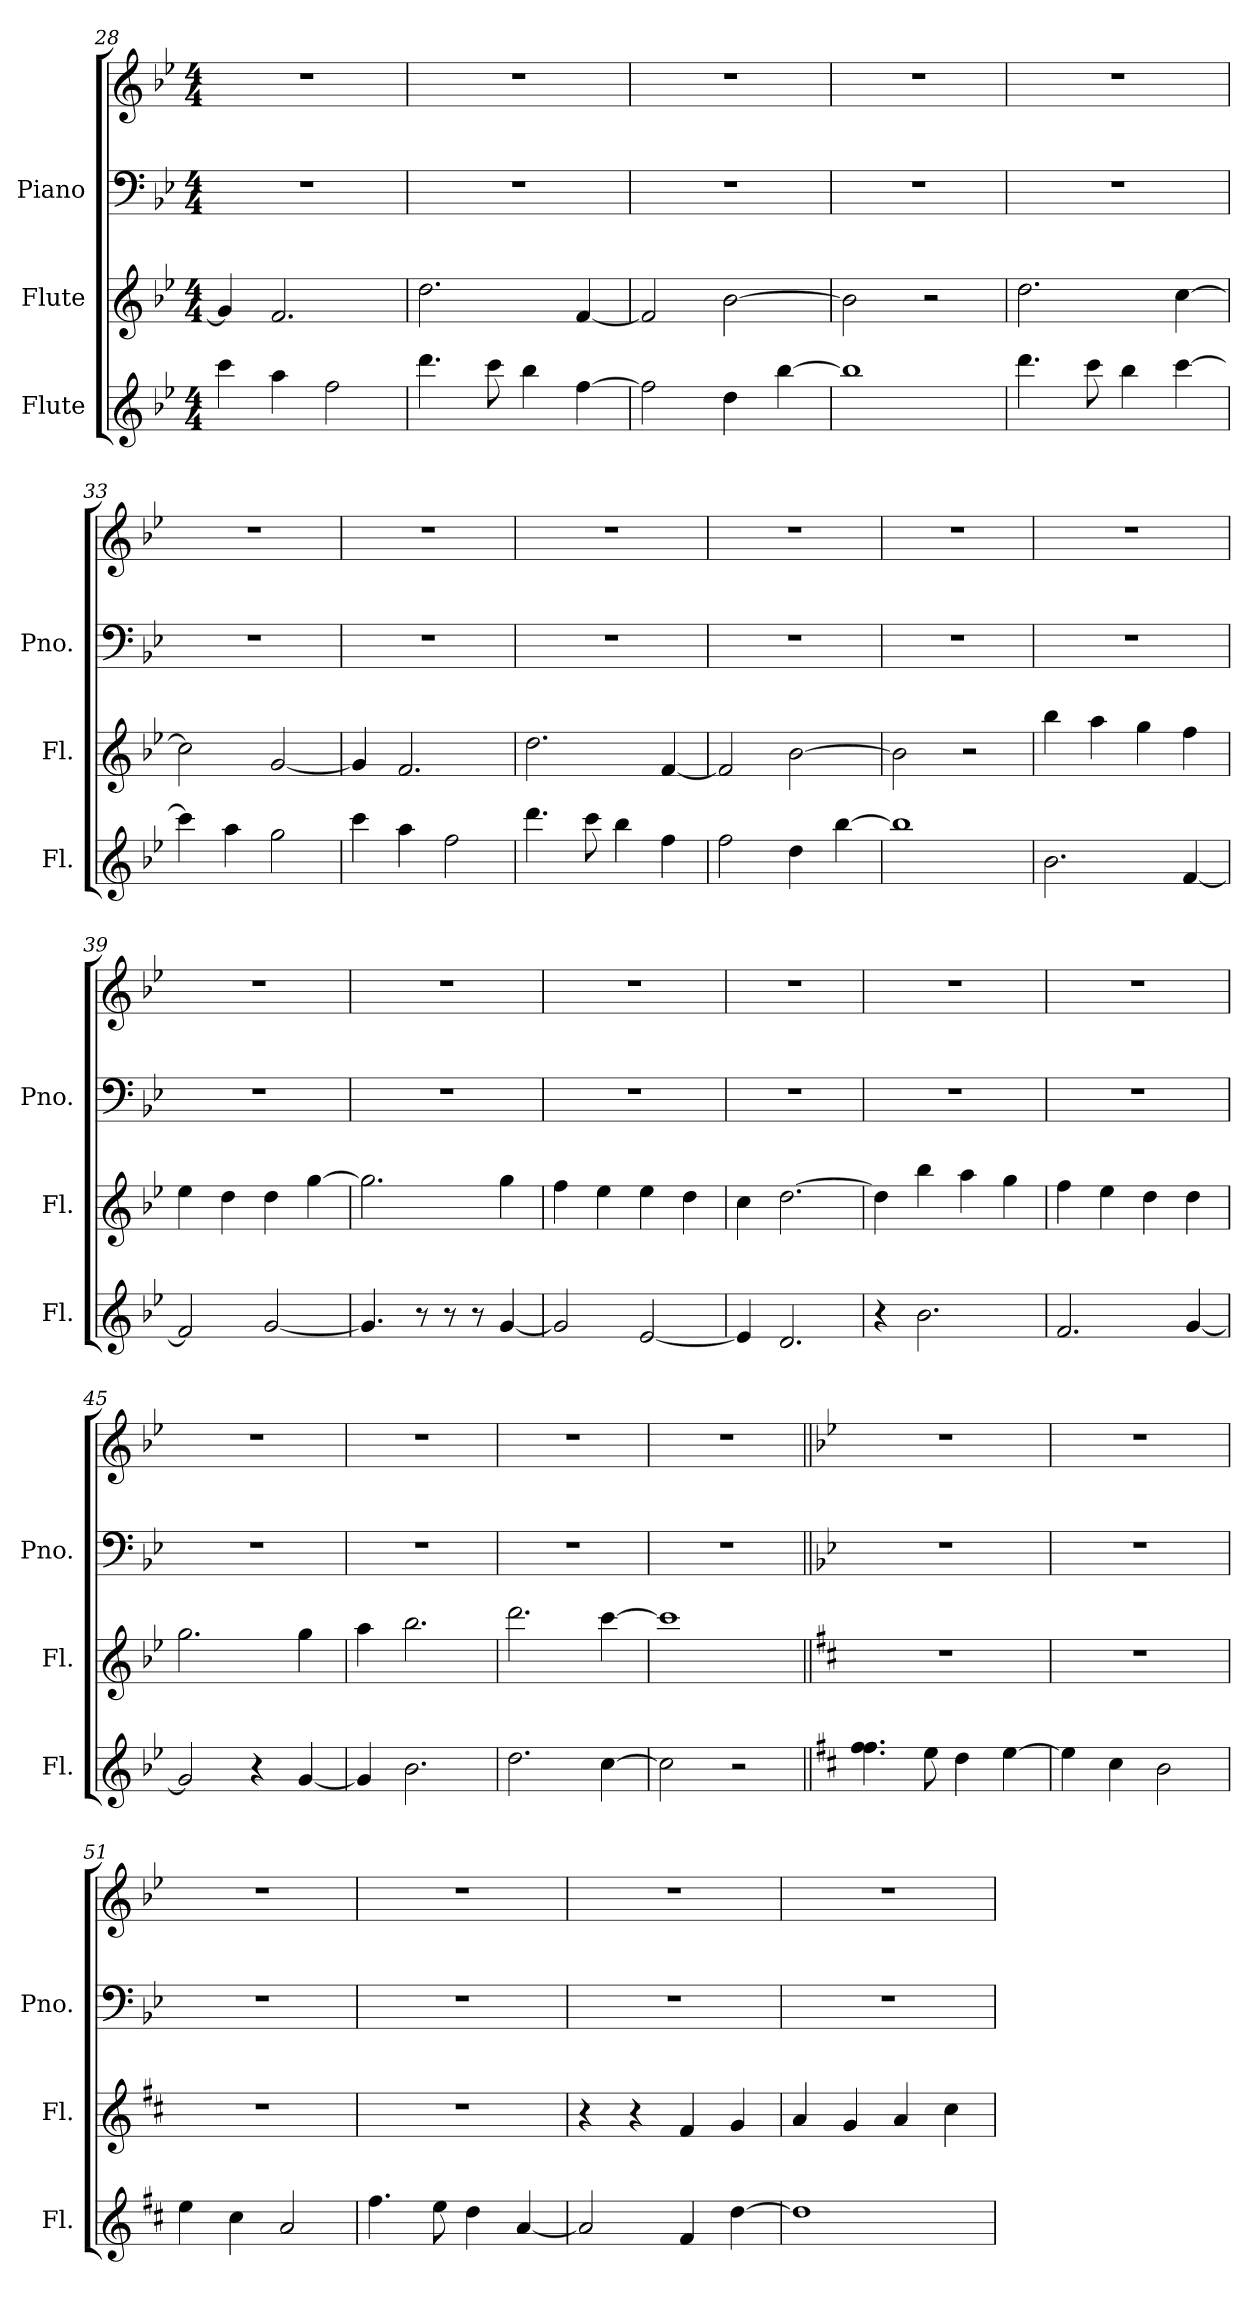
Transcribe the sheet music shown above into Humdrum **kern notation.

**kern	**kern	**kern	**kern
*part3	*part2	*part1	*part1
*staff4	*staff3	*staff2	*staff1
*I"Flute	*I"Flute	*I"Piano	*
*I'Fl.	*I'Fl.	*I'Pno.	*
*clefG2	*clefG2	*clefF4	*clefG2
*k[b-e-]	*k[b-e-]	*k[b-e-]	*k[b-e-]
*B-:	*B-:	*B-:	*B-:
*M4/4	*M4/4	*M4/4	*M4/4
=28	=28	=28	=28
4ccc\	4g/]	1r	1r
4aa\	2.f/	.	.
2ff\	.	.	.
=29	=29	=29	=29
4.ddd\	2.dd\	1r	1r
8ccc\	.	.	.
4bb-\	.	.	.
[4ff\	[4f/	.	.
!!LO:LB:g=z
=30	=30	=30	=30
2ff\]	2f/]	1r	1r
4dd\	[2b-\	.	.
[4bb-\	.	.	.
=31	=31	=31	=31
1bb-]	2b-\]	1r	1r
.	2r	.	.
=32	=32	=32	=32
4.ddd\	2.dd\	1r	1r
8ccc\	.	.	.
4bb-\	.	.	.
[4ccc\	[4cc\	.	.
=33	=33	=33	=33
4ccc\]	2cc\]	1r	1r
4aa\	.	.	.
2gg\	[2g/	.	.
=34	=34	=34	=34
4ccc\	4g/]	1r	1r
4aa\	2.f/	.	.
2ff\	.	.	.
=35	=35	=35	=35
4.ddd\	2.dd\	1r	1r
8ccc\	.	.	.
4bb-\	.	.	.
4ff\	[4f/	.	.
=36	=36	=36	=36
2ff\	2f/]	1r	1r
4dd\	[2b-\	.	.
[4bb-\	.	.	.
=37	=37	=37	=37
1bb-]	2b-\]	1r	1r
.	2r	.	.
=38	=38	=38	=38
2.b-\	4bb-\	1r	1r
.	4aa\	.	.
.	4gg\	.	.
[4f/	4ff\	.	.
=39	=39	=39	=39
2f/]	4ee-\	1r	1r
.	4dd\	.	.
[2g/	4dd\	.	.
.	[4gg\	.	.
!!LO:LB:g=z
=40	=40	=40	=40
4.g/]	2.gg\]	1r	1r
8r	.	.	.
8r	.	.	.
8r	.	.	.
[4g/	4gg\	.	.
=41	=41	=41	=41
2g/]	4ff\	1r	1r
.	4ee-\	.	.
[2e-/	4ee-\	.	.
.	4dd\	.	.
=42	=42	=42	=42
4e-/]	4cc\	1r	1r
2.d/	[2.dd\	.	.
=43	=43	=43	=43
4r	4dd\]	1r	1r
2.b-\	4bb-\	.	.
.	4aa\	.	.
.	4gg\	.	.
=44	=44	=44	=44
2.f/	4ff\	1r	1r
.	4ee-\	.	.
.	4dd\	.	.
[4g/	4dd\	.	.
=45	=45	=45	=45
2g/]	2.gg\	1r	1r
4r	.	.	.
[4g/	4gg\	.	.
=46	=46	=46	=46
4g/]	4aa\	1r	1r
2.b-\	2.bb-\	.	.
=47	=47	=47	=47
2.dd\	2.ddd\	1r	1r
[4cc\	[4ccc\	.	.
=48	=48	=48	=48
2cc\]	1ccc]	1r	1r
2r	.	.	.
!!LO:PB:g=z
=49||	=49||	=49||	=49||
*k[f#c#]	*k[f#c#]	*	*
*D:	*D:	*	*
4.ff#\ 4.ff#\	1r	1r	1r
8ee\	.	.	.
4dd\	.	.	.
[4ee\	.	.	.
=50	=50	=50	=50
4ee\]	1r	1r	1r
4cc#\	.	.	.
2b\	.	.	.
=51	=51	=51	=51
4ee\	1r	1r	1r
4cc#\	.	.	.
2a/	.	.	.
=52	=52	=52	=52
4.ff#\	1r	1r	1r
8ee\	.	.	.
4dd\	.	.	.
[4a/	.	.	.
=53	=53	=53	=53
2a/]	4r	1r	1r
.	4r	.	.
4f#/	4f#/	.	.
[4dd\	4g/	.	.
=54	=54	=54	=54
1dd]	4a/	1r	1r
.	4g/	.	.
.	4a/	.	.
.	4cc#\	.	.
=	=	=	=
*-	*-	*-	*-
